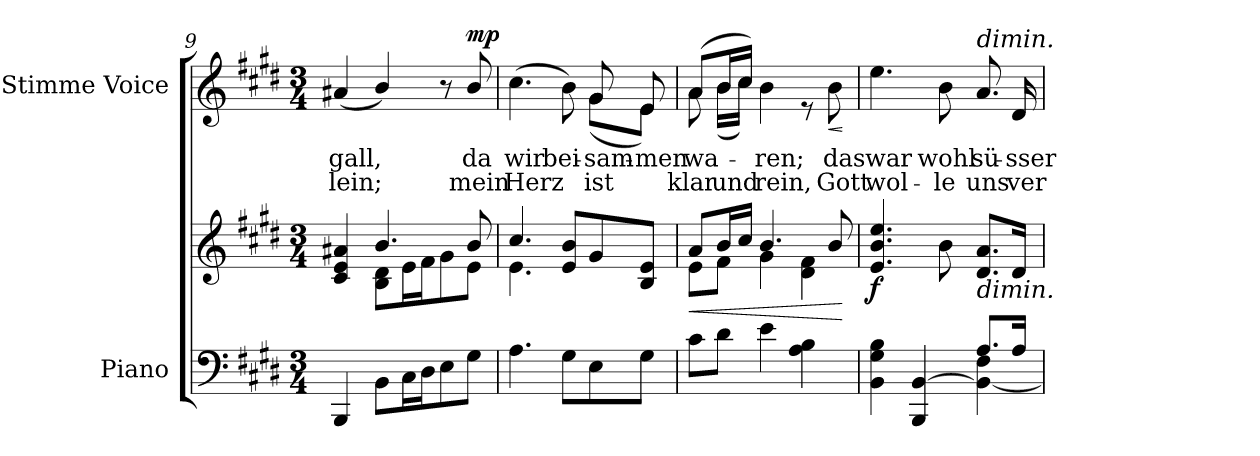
**kern	**kern	**dynam	**kern	**text	**text	**dynam
*part2	*part2	*part2	*part1	*part1	*part1	*part1
*staff3	*staff2	*staff2/3	*staff1	*staff1	*staff1	*staff1
*I"Piano	*	*	*I"Stimme Voice	*	*	*
*I'Pno	*	*	*	*	*	*
*clefF4	*clefG2	*	*clefG2	*	*	*
*k[f#c#g#d#]	*k[f#c#g#d#]	*	*k[f#c#g#d#]	*	*	*
*M3/4	*M3/4	*	*M3/4	*	*	*
=9	=9	=9	=9	=9	=9	=9
*	*^	*	*	*	*	*
!	!	!	!	!	!LO:LY:b	!LO:LY:b	!
4BBB/	4c#/ 4e/ 4a#X/	4ryy	.	(<4a#X/	-gall,	-lein;	.
8BB\L	4.b/	8B\ 8d#\L	.	4b/)	.	.	.
16C#\L	.	16e\L	.	.	.	.	.
16D#\J	.	16f#\J	.	.	.	.	.
8E\	.	8g#\	.	8r	.	.	.
!	!	!	!	!	!LO:LY:b	!LO:LY:b	!LO:DY:a
8G#\J	8b/	8e\J	.	8b/	da	mein	mp
!!LO:LB:g=z
=10	=10	=10	=10	=10	=10	=10	=10
!	!	!	!	!	!LO:LY:b	!LO:LY:b	!
*	*	*	*	*^	*	*	*
4.A\	4.cc#/	4.e\	.	(>4.cc#\	2ryy	wir	Herz	.
!	!	!	!	!	!	!LO:LY:b	!	!
8G#\L	8e/ 8b/L	4.ryy	.	8b\)	.	bei-	.	.
!	!	!	!	!	!	!LO:LY:b	!LO:LY:b	!
8E\	8g#/	.	.	8g#/	(<8g#\L	-sam-	ist	.
!	!	!	!	!	!	!LO:LY:b	!	!
8G#\J	8B/ 8e/J	.	.	8e/	8e\J)	-men	.	.
=11	=11	=11	=11	=11	=11	=11	=11	=11
!	!	!	!LO:HP:b	!	!	!LO:LY:b	!LO:LY:b	!
8c#\L	8a/L	8e\L	<	(>8a/L	8a\	wa-	klar	.
!	!	!	!	!	!	!	!LO:LY:b	!
8d#\J	16b/L	8f#\J	.	16b/L	(<16b\LL	.	und	.
.	16cc#/JJ	.	.	16cc#/JJ)	16cc#\JJ)	.	.	.
!	!	!	!	!	!	!LO:LY:b	!LO:LY:b	!
4e\	4.b/	4g#\	.	4b\	4rgyy	-ren;	rein,	.
4A\ 4B\	.	4d#\ 4f#\	.	8re	4rgyy	.	.	.
!	!	!	!	!	!	!LO:LY:b	!LO:LY:b	!LO:HP:b
.	8b/	.	.	8b\	.	das	Gott	<
*	*v	*v	*	*	*	*	*	*
*	*	*	*v	*v	*	*	*
.	.	[	.	.	.	[
=12	=12	=12	=12	=12	=12	=12
*^	*	*	*	*	*	*
!	!	!	!LO:DY:b	!	!LO:LY:b	!LO:LY:b	!
2ryy	4BB\ 4G#\ 4B\	4.e/ 4.b/ 4.ee/	f	4.ee\	war	wol-	.
.	4BBB/ [4BB/	.	.	.	.	.	.
!	!	!	!	!	!LO:LY:b	!LO:LY:b	!
.	.	8b\	.	8b\	wohl	-le	.
!	!	!	!	!LO:TX:a:i:t=dimin.	!	!	!
!	!	!LO:TX:b:i:t=dimin.	!	!	!	!	!
!	!	!	!	!	!LO:LY:b	!LO:LY:b	!
8.A/L	4BB\_ 4F#\	8.d#/ 8.a/L	.	8.a/	sü-	uns	.
!	!	!	!	!	!LO:LY:b	!LO:LY:b	!
16A/Jk	.	16d#/Jk	.	16d#/	-sser	ver-	.
*v	*v	*	*	*	*	*	*
=	=	=	=	=	=	=
*-	*-	*-	*-	*-	*-	*-
